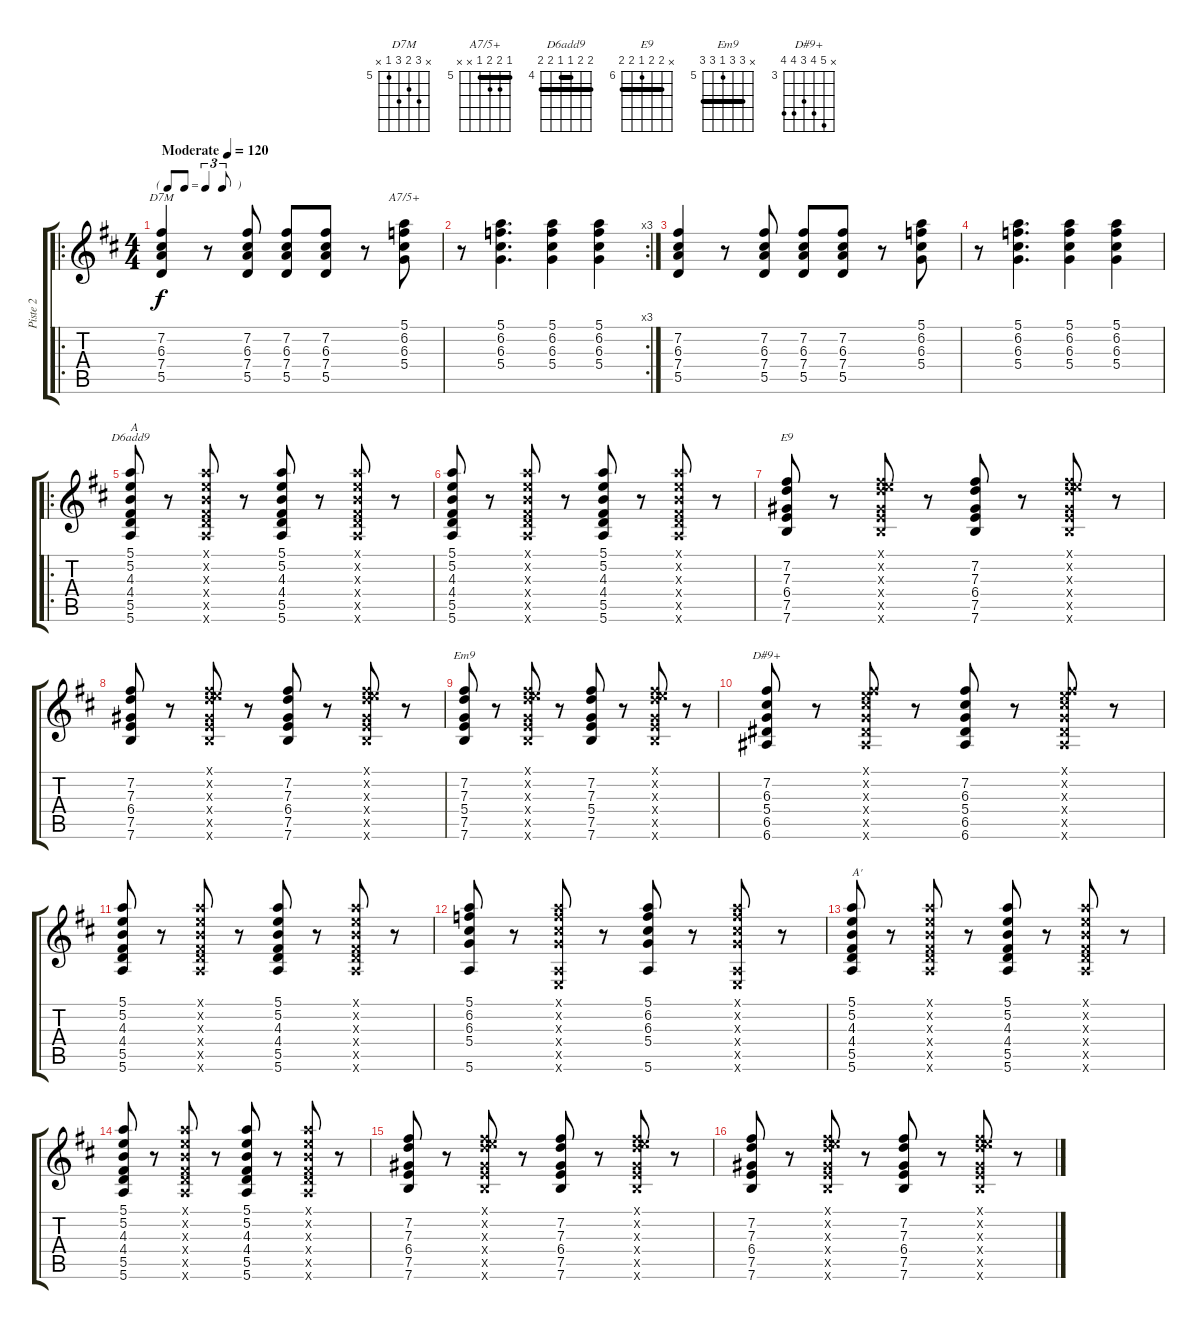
\track ("Piste 2" "Piste 2") {instrument acousticguitarsteel}
\staff {score tabs}
\tuning (E4 B3 G3 D3 A2 E2) {hide}
\chord ("D7M" x 7 6 7 5 x) {firstfret 5}
\chord ("A7/5+" 5 6 6 5 x x) {firstfret 5 barre 5}
\chord ("D6add9" 5 5 4 4 5 5) {firstfret 4 barre (4 5)}
\chord ("E9" x 7 7 6 7 7) {firstfret 6 barre 7}
\chord ("Em9" x 7 7 5 7 7) {firstfret 5 barre 7}
\chord ("D#9+" x 7 6 5 6 6) {firstfret 3}
\ro
\ts (4 4)
\tf triplet8th
\tempo (120 "Moderate")
\clef g2
\ks d
(7.2 6.3 7.4 5.5).4{ch "D7M" dy f instrument acousticguitarsteel} r.8 (7.2 6.3 7.4 5.5).8 (7.2 6.3 7.4 5.5).8 (7.2 6.3 7.4 5.5).8 r.8 (5.1 6.2 6.3 5.4).8{ch "A7/5+"} |
\rc 3
r.8 (5.1 6.2 6.3 5.4).4{d} (5.1 6.2 6.3 5.4).4 (5.1 6.2 6.3 5.4).4 |
(7.2 6.3 7.4 5.5).4 r.8 (7.2 6.3 7.4 5.5).8 (7.2 6.3 7.4 5.5).8 (7.2 6.3 7.4 5.5).8 r.8 (5.1 6.2 6.3 5.4).8 |
r.8 (5.1 6.2 6.3 5.4).4{d} (5.1 6.2 6.3 5.4).4 (5.1 6.2 6.3 5.4).4 |
\ro
(5.1 5.2 4.3 4.4 5.5 5.6).8{ch "D6add9" txt "A"} r.8 (5.1{x} 5.2{x} 4.3{x} 4.4{x} 5.5{x} 5.6{x}).8 r.8 (5.1 5.2 4.3 4.4 5.5 5.6).8 r.8 (5.1{x} 5.2{x} 4.3{x} 4.4{x} 5.5{x} 5.6{x}).8 r.8 |
(5.1 5.2 4.3 4.4 5.5 5.6).8 r.8 (5.1{x} 5.2{x} 4.3{x} 4.4{x} 5.5{x} 5.6{x}).8 r.8 (5.1 5.2 4.3 4.4 5.5 5.6).8 r.8 (5.1{x} 5.2{x} 4.3{x} 4.4{x} 5.5{x} 5.6{x}).8 r.8 |
(7.2 7.3 6.4 7.5 7.6).8{ch "E9"} r.8 (0.1{x} 7.2{x} 7.3{x} 6.4{x} 7.5{x} 7.6{x}).8 r.8 (7.2 7.3 6.4 7.5 7.6).8 r.8 (0.1{x} 7.2{x} 7.3{x} 6.4{x} 7.5{x} 7.6{x}).8 r.8 |
(7.2 7.3 6.4 7.5 7.6).8 r.8 (0.1{x} 7.2{x} 7.3{x} 6.4{x} 7.5{x} 7.6{x}).8 r.8 (7.2 7.3 6.4 7.5 7.6).8 r.8 (0.1{x} 7.2{x} 7.3{x} 6.4{x} 7.5{x} 7.6{x}).8 r.8 |
(7.2 7.3 5.4 7.5 7.6).8{ch "Em9"} r.8 (0.1{x} 7.2{x} 7.3{x} 5.4{x} 7.5{x} 7.6{x}).8 r.8 (7.2 7.3 5.4 7.5 7.6).8 r.8 (0.1{x} 7.2{x} 7.3{x} 5.4{x} 7.5{x} 7.6{x}).8 r.8 |
(7.2 6.3 5.4 6.5 6.6).8{ch "D#9+"} r.8 (0.1{x} 7.2{x} 6.3{x} 5.4{x} 6.5{x} 6.6{x}).8 r.8 (7.2 6.3 5.4 6.5 6.6).8 r.8 (0.1{x} 7.2{x} 6.3{x} 5.4{x} 6.5{x} 6.6{x}).8 r.8 |
(5.1 5.2 4.3 4.4 5.5 5.6).8 r.8 (5.1{x} 5.2{x} 4.3{x} 4.4{x} 5.5{x} 5.6{x}).8 r.8 (5.1 5.2 4.3 4.4 5.5 5.6).8 r.8 (5.1{x} 5.2{x} 4.3{x} 4.4{x} 5.5{x} 5.6{x}).8 r.8 |
(5.1 6.2 6.3 5.4 5.6).8 r.8 (5.1{x} 6.2{x} 6.3{x} 5.4{x} 0.5{x} 0.6{x}).8 r.8 (5.1 6.2 6.3 5.4 5.6).8 r.8 (5.1{x} 6.2{x} 6.3{x} 5.4{x} 0.5{x} 0.6{x}).8 r.8 |
(5.1 5.2 4.3 4.4 5.5 5.6).8{txt "A'"} r.8 (5.1{x} 5.2{x} 4.3{x} 4.4{x} 5.5{x} 5.6{x}).8 r.8 (5.1 5.2 4.3 4.4 5.5 5.6).8 r.8 (5.1{x} 5.2{x} 4.3{x} 4.4{x} 5.5{x} 5.6{x}).8 r.8 |
(5.1 5.2 4.3 4.4 5.5 5.6).8 r.8 (5.1{x} 5.2{x} 4.3{x} 4.4{x} 5.5{x} 5.6{x}).8 r.8 (5.1 5.2 4.3 4.4 5.5 5.6).8 r.8 (5.1{x} 5.2{x} 4.3{x} 4.4{x} 5.5{x} 5.6{x}).8 r.8 |
(7.2 7.3 6.4 7.5 7.6).8 r.8 (0.1{x} 7.2{x} 7.3{x} 6.4{x} 7.5{x} 7.6{x}).8 r.8 (7.2 7.3 6.4 7.5 7.6).8 r.8 (0.1{x} 7.2{x} 7.3{x} 6.4{x} 7.5{x} 7.6{x}).8 r.8 |
(7.2 7.3 6.4 7.5 7.6).8 r.8 (0.1{x} 7.2{x} 7.3{x} 6.4{x} 7.5{x} 7.6{x}).8 r.8 (7.2 7.3 6.4 7.5 7.6).8 r.8 (0.1{x} 7.2{x} 7.3{x} 6.4{x} 7.5{x} 7.6{x}).8 r.8
